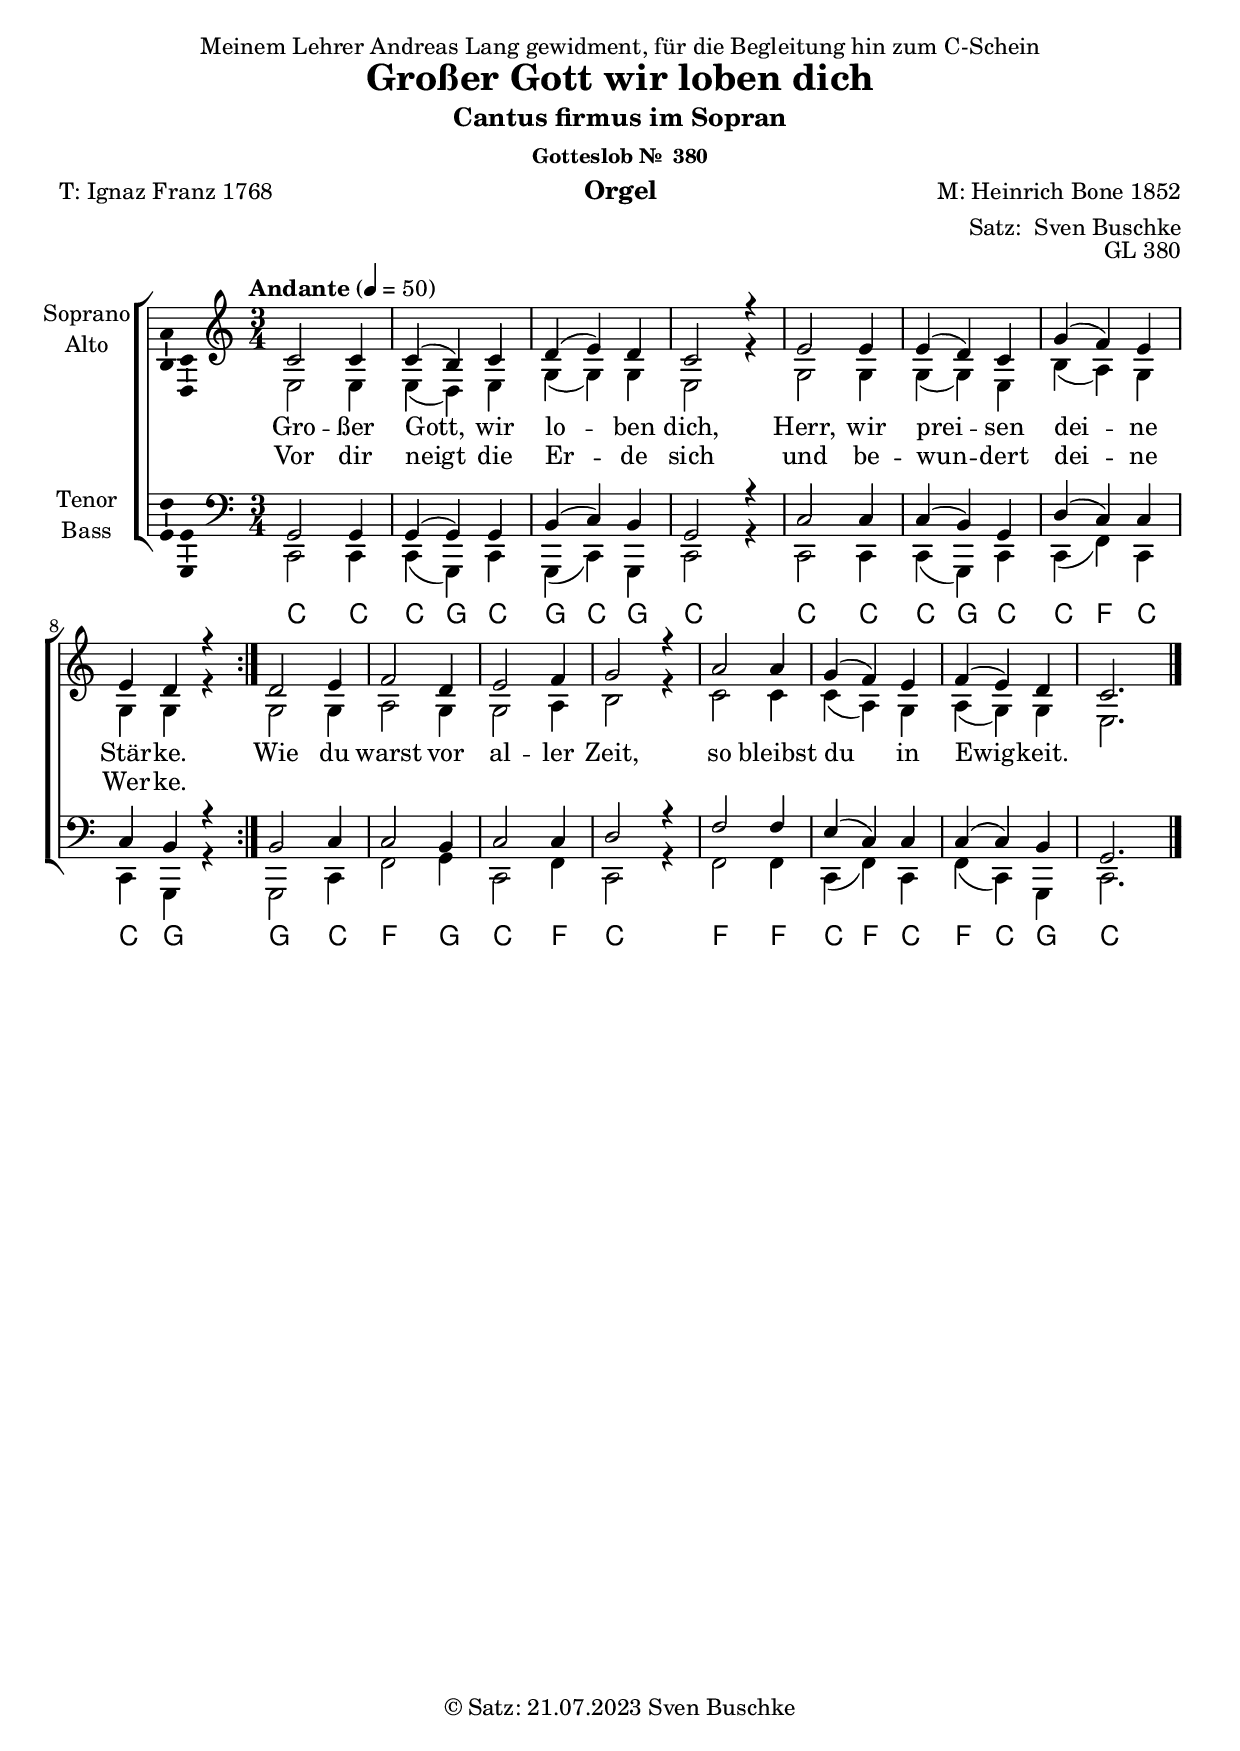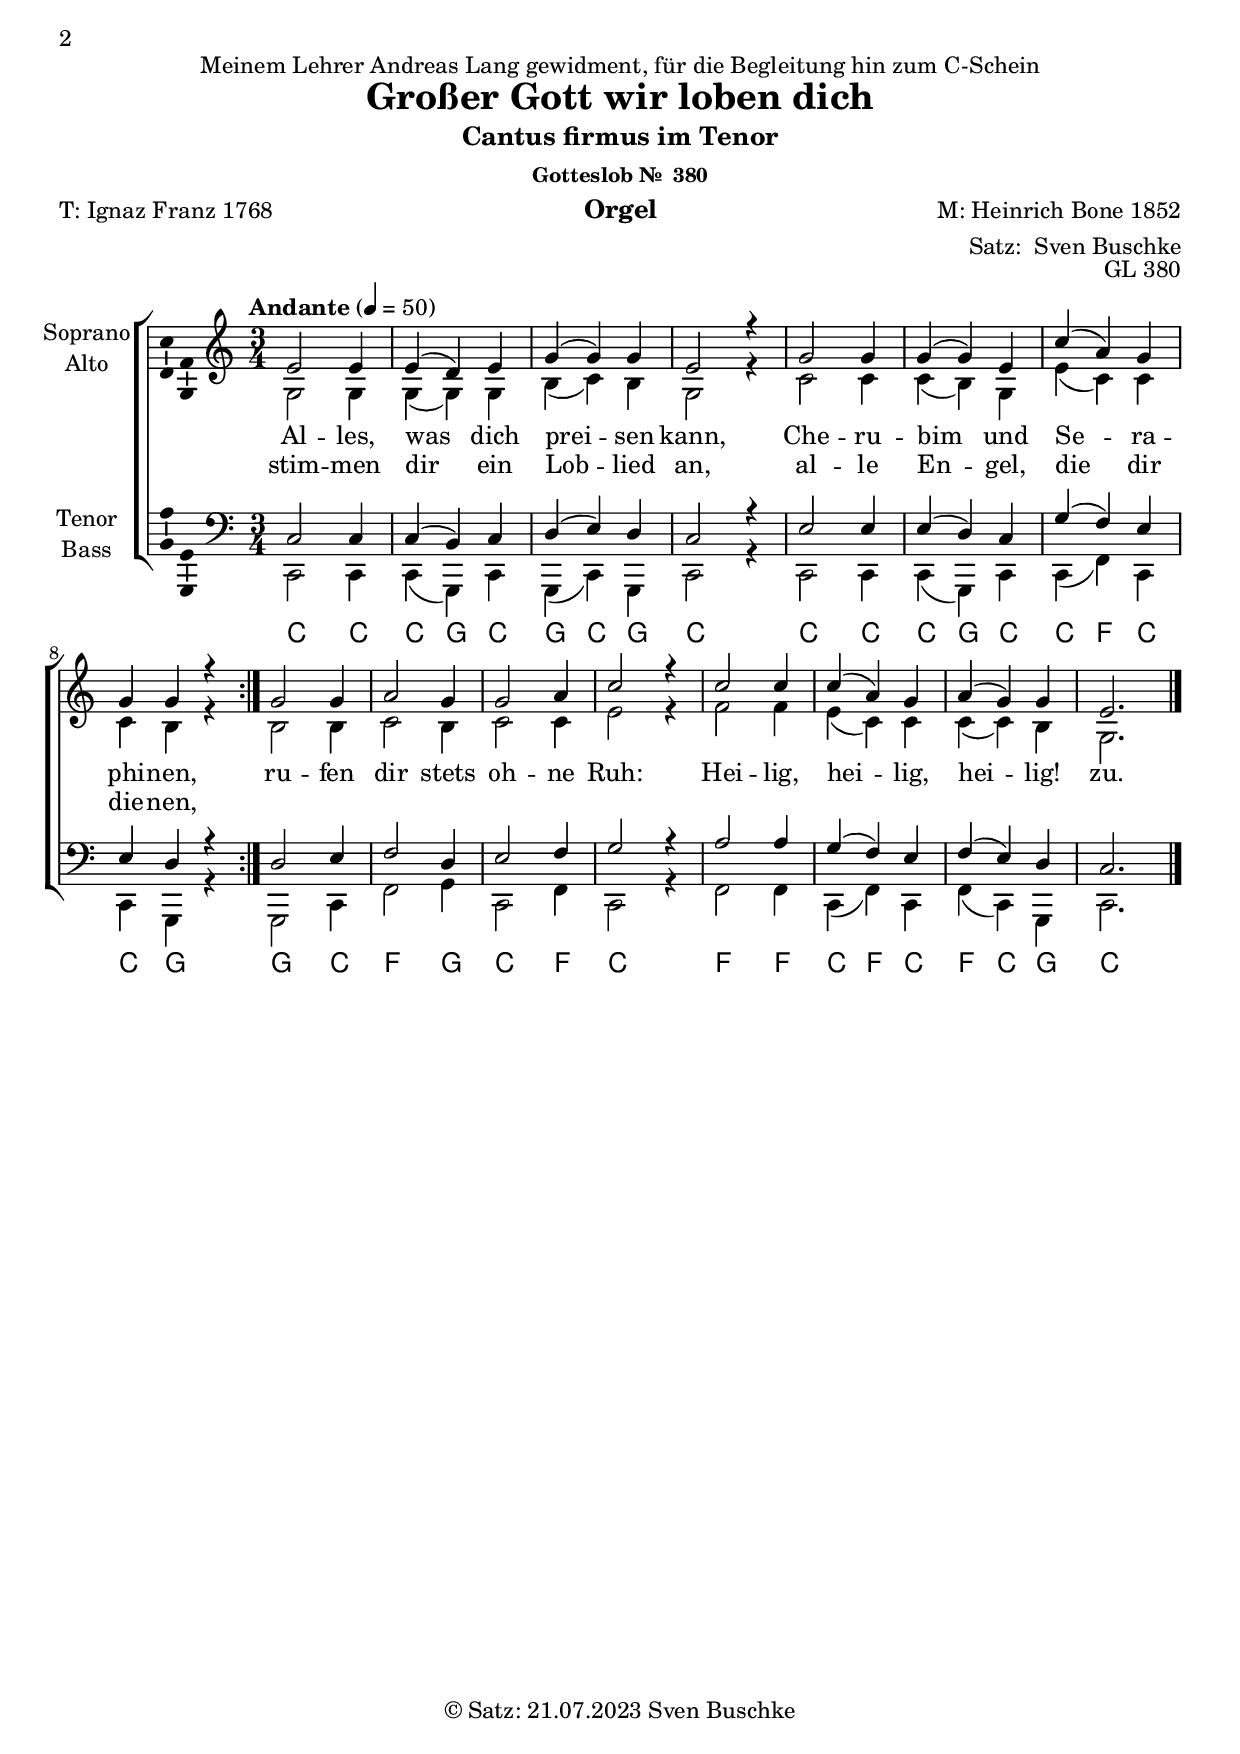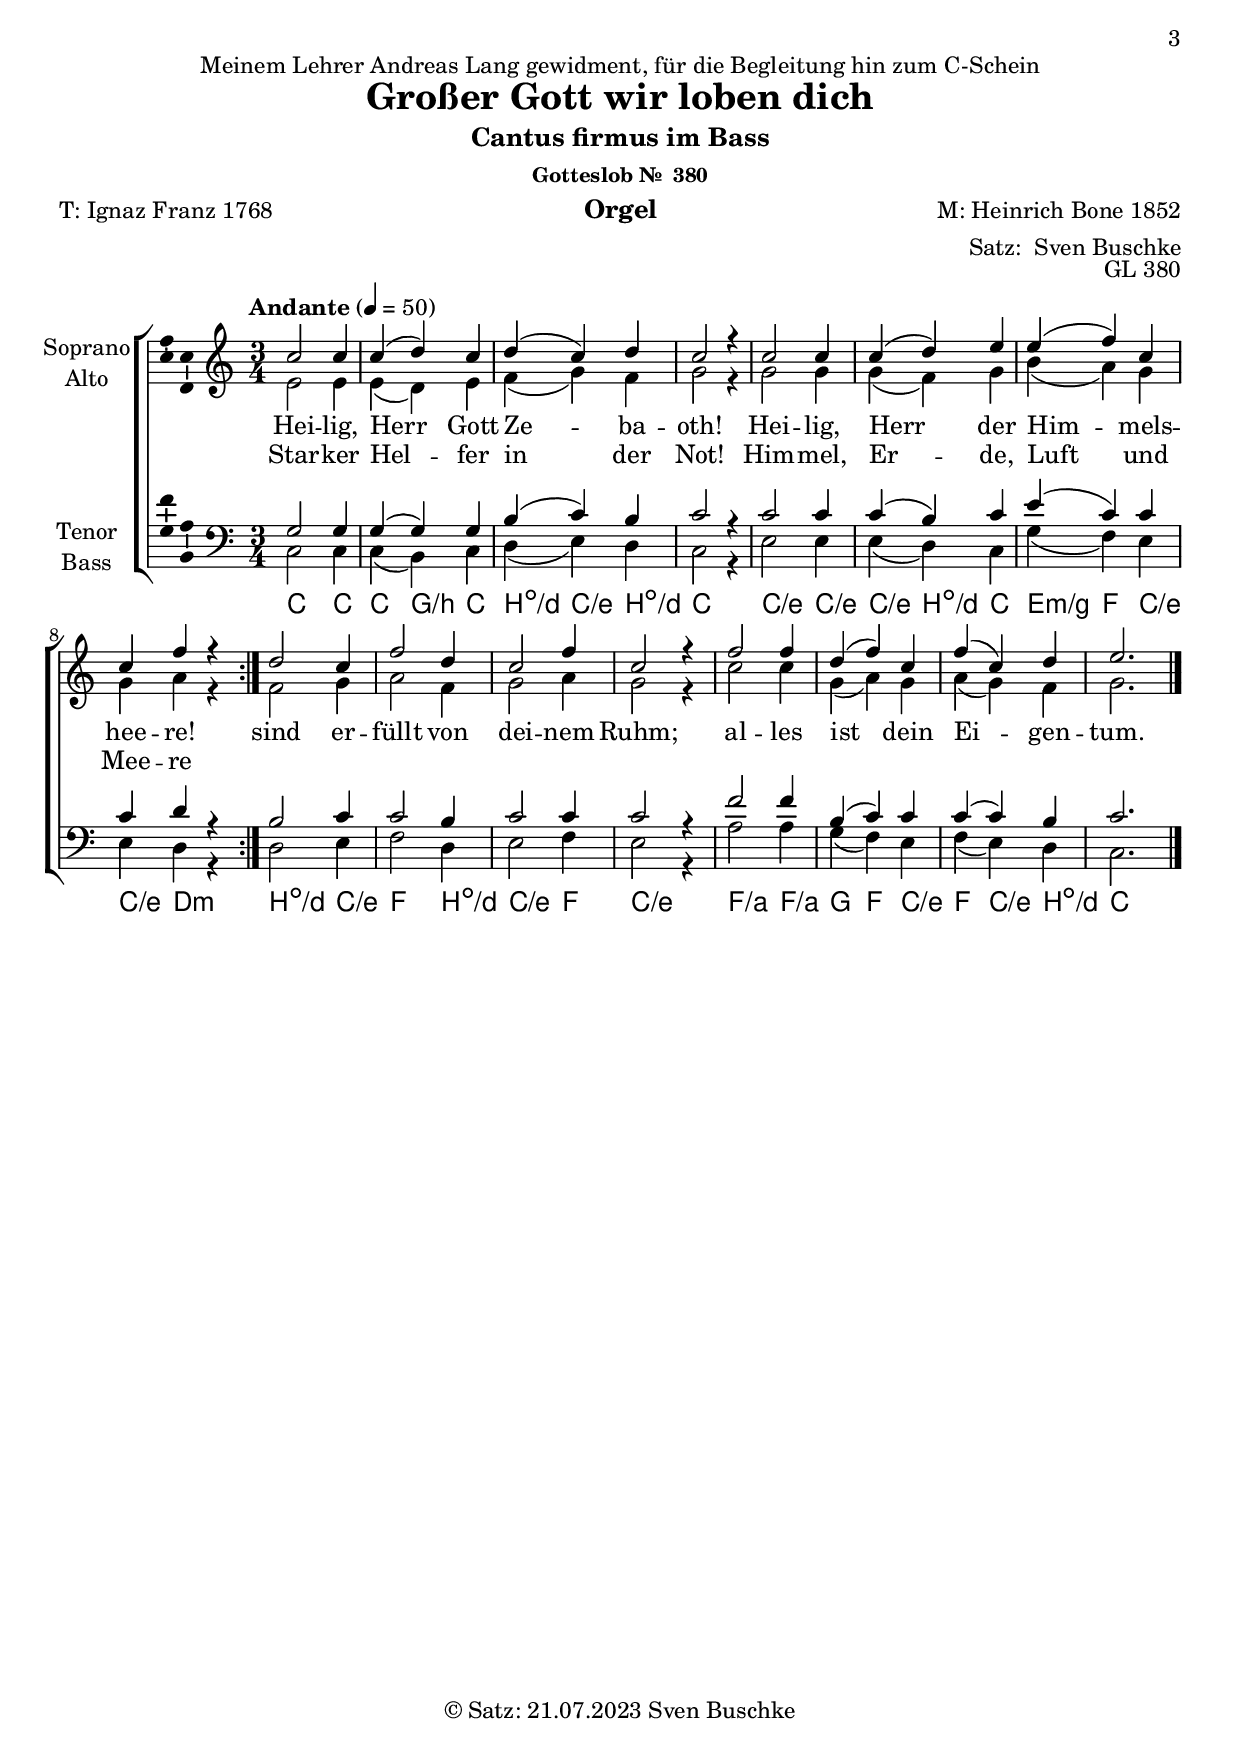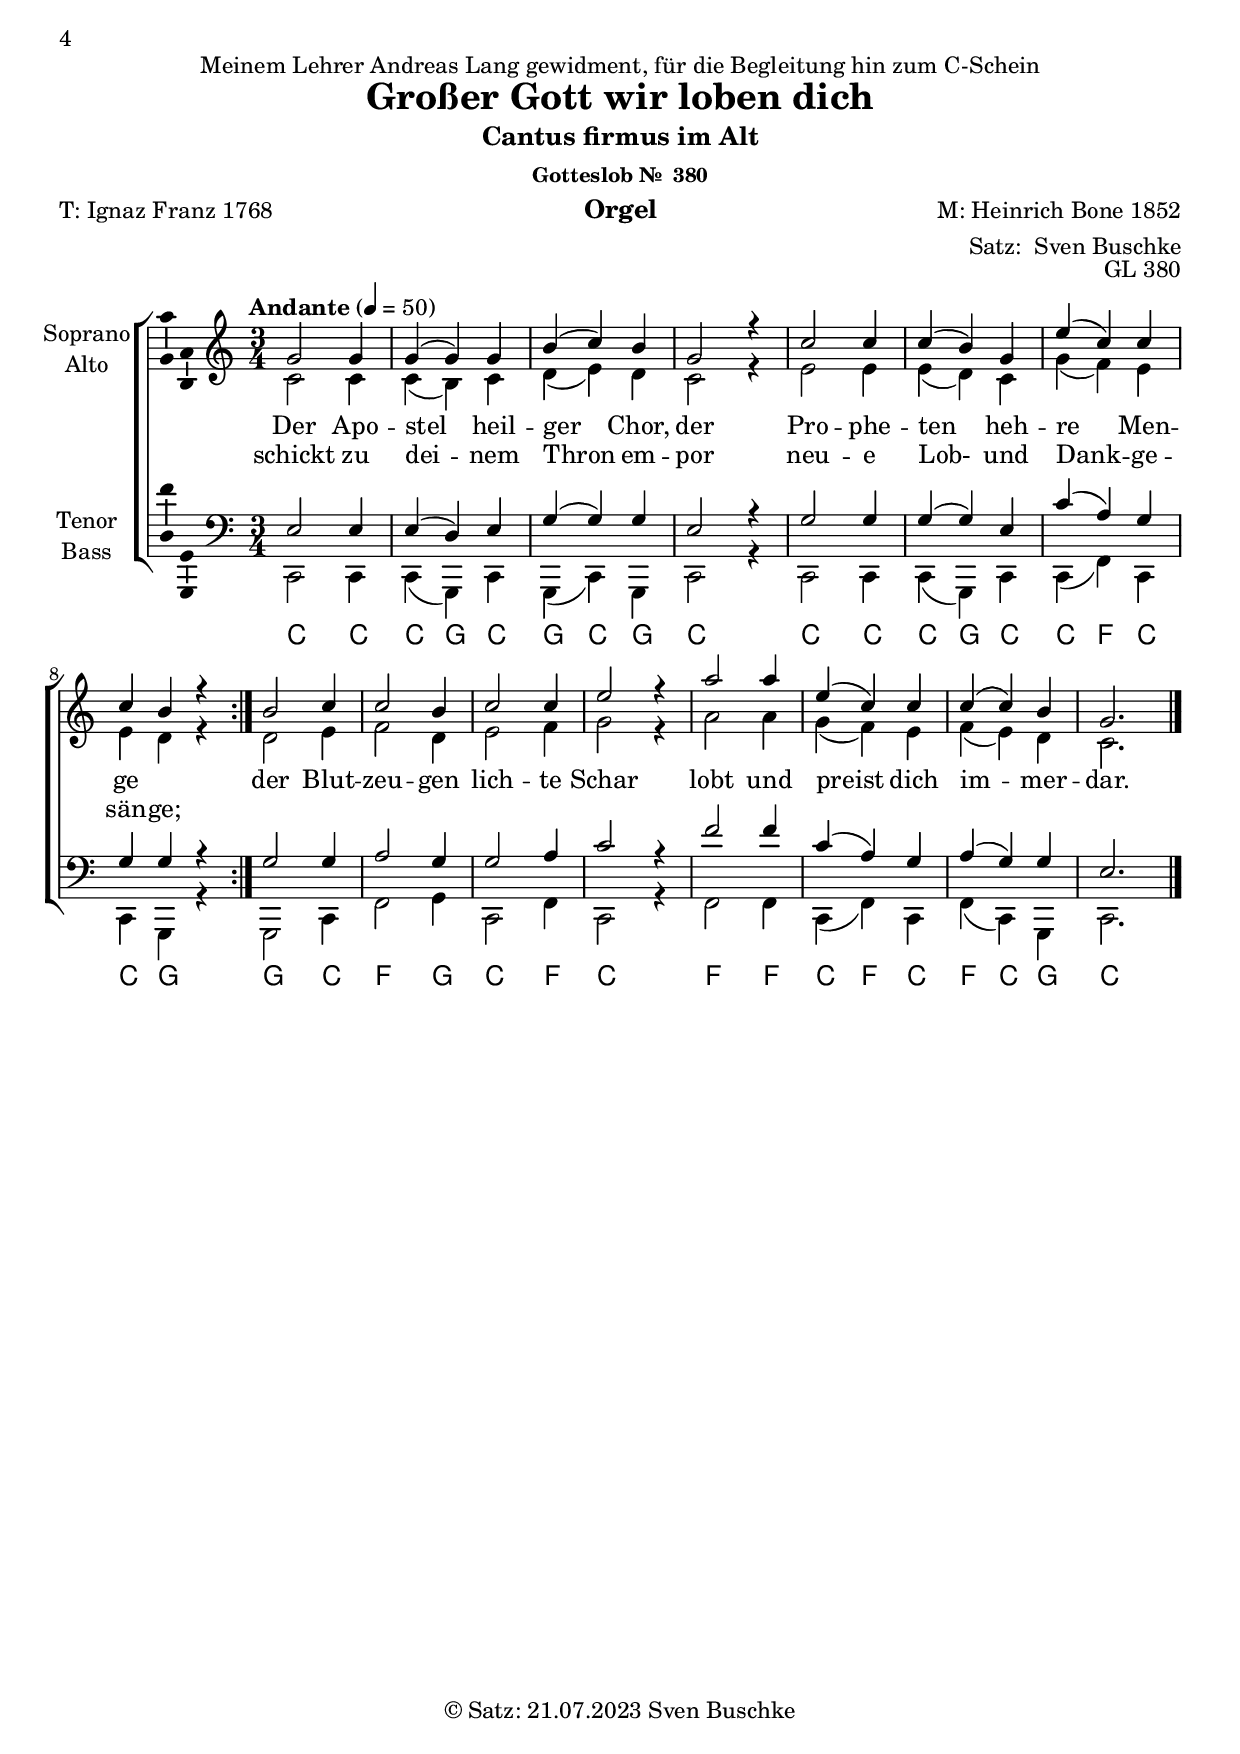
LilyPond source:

\version "2.24.1"
\language "english"

\include "predefined-guitar-fretboards.ly"

\header {
  dedication = "Meinem Lehrer Andreas Lang gewidment, für die Begleitung hin zum C-Schein"
  title = "Großer Gott wir loben dich"
  subsubtitle = "Gotteslob Nr.  380"
  instrument = "Orgel"
  composer = "M: Heinrich Bone 1852"
  arranger = \markup { "Satz: " \with-url #"https://buschke.com" "Sven Buschke" }
  poet = "T: Ignaz Franz 1768"
  meter = ""
  piece = ""
  opus = "GL 380"
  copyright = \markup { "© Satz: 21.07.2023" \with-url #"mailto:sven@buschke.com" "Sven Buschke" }
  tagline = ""
}

global = {
  \key c \major
  \time 3/4
  \tempo "Andante" 4=50
}

scoreASoprano = \relative c' {
  \global
  % Music follows here.
  \repeat volta 2 {
    c2 c4 c(b) c d(e) d c2 r4
    e2 e4 e(d) c g'(f) e e d r
  }
  d2 e4 f2 d4 e2 f4 g2 r4
  a2 a4 g(f) e f(e) d c2.
  \bar "|."
}

scoreAAlto = \relative c {
  \global
  % Music follows here.
  \repeat volta 2 {
    e2 e4 e4(d) e g(g) g e2 r4
    g2 g4 g(g) e  b'(a) g g g r
  }
  g2 g4 a2 g4 g2 a4 b2 r4
  c2 c4 c(a) g a(g) g e2.
}

scoreATenor = \relative c {
  \global
  % Music follows here.
  \repeat volta 2 {
    g2 g4 g(g) g b(c) b g2 r4
    c2 c4 c(b) g d'(c) c c b r
  }
  b2 c4 c2 b4 c2 c4 d2 r4
  f2 f4 e(c) c c(c) b g2.
}

scoreABass = \relative c, {
  \global
  % Music follows here.
  \repeat volta 2 {
    c2 c4 c4(g) c g(c) g c2 r4
    c2 c4 c(g) c c(f) c c g r4
  }
  g2 c4 f2 g4 c,2 f4 c2 r4
  f2 f4 c(f) c f(c) g c2.
}

scoreAVerseA = \lyricmode {
  % Lyrics follow here.
  Gro -- ßer Gott, wir lo -- ben dich,
  Herr, wir prei -- sen dei -- ne Stär -- ke.
}

scoreAVerseB = \lyricmode {
  % Lyrics follow here.
  Vor dir neigt die Er -- de sich
  und be -- wun -- dert dei -- ne Wer -- ke.
}

scoreAVerseC = \lyricmode {
  % Lyrics follow here.
  Wie du warst vor al -- ler Zeit,
  so bleibst du in Ewig -- keit.
}

scoreAChordNames = \chordmode {
  \global
  \germanChords
  % Chords follow here.
  \repeat volta 2 {
    c2 c4 c4(g) c g(c) g c2 s4
    c2 c4 c(g) c c(f) c c g s4
  }
  g2 c4 f2 g4 c2 f4 c2 s4
  f2 f4 c(f) c f(c) g c2.
}

scoreAFigBass = \figuremode {
  \global
  % Figures follow here.
  \repeat volta 2 {  }

}

scoreAChoirPart = \new ChoirStaff <<
  \new Staff \with {
    midiInstrument = "choir aahs"
    instrumentName = \markup \center-column { "Soprano" "Alto" }
  } <<
    \new Voice = "soprano" \with {
      \consists "Ambitus_engraver"
    } { \voiceOne \scoreASoprano }
    \new Voice = "alto" \with {
      \consists "Ambitus_engraver"
      \override Ambitus #'X-offset = #2.0
    } { \voiceTwo \scoreAAlto }
  >>
  \new Lyrics \with {
    \override VerticalAxisGroup #'staff-affinity = #CENTER
  } \lyricsto "soprano" {<<\scoreAVerseA \new Lyrics {\set associatedVoice = "soprano" \scoreAVerseB}>> \scoreAVerseC}
  \new Staff \with {
    midiInstrument = "choir aahs"
    instrumentName = \markup \center-column { "Tenor" "Bass" }
  } <<
    \clef bass
    \new Voice = "tenor" \with {
      \consists "Ambitus_engraver"
    } { \voiceOne \scoreATenor }
    \new Voice = "bass" \with {
      \consists "Ambitus_engraver"
      \override Ambitus #'X-offset = #2.0
    } { \voiceTwo \scoreABass }
  >>
>>

scoreAChordsPart = <<
  \new ChordNames \scoreAChordNames
  %   \scoreAChordNames
  %   \new FretBoards \scoreAChordNames
>>

scoreABassFiguresPart = \new FiguredBass \with {
  useBassFigureExtenders = ##t
} \scoreAFigBass

\bookpart {
  \header {
    subtitle = "Cantus firmus im Sopran"
  }
  \score {
    <<
      \scoreAChoirPart
      \scoreAChordsPart
      \scoreABassFiguresPart
    >>
    \layout { }
    \midi {
      \tempo 4=100
    }
  }
}

scoreBSoprano = \relative c' {
  \global
  % Music follows here.
  \repeat volta 2 {
    e2 e4 e(d) e g(g) g e2 r4
    g2 g4 g(g) e c'(a) g g g r
  }
  g2 g4 a2 g4 g2 a4 c2 r4
  c2 c4 c(a) g a(g) g e2.
}

scoreBAlto = \relative c' {
  \global
  % Music follows here.
  \repeat volta 2 {
    g2 g4 g(g) g b(c) b g2 r4
    c2 c4 c(b) g e'(c) c c b r4
  }
  b2 b4 c2 b4 c2 c4 e2 r4
  f2 f4 e4(c) c c(c) b g2.
}

scoreBTenor = \relative c {
  \global
  % Music follows here.
  \repeat volta 2 {
    c2 c4 c(b) c d(e) d c2 r4
    e2 e4 e(d) c g'(f) e e d r
  }
  d2 e4 f2 d4 e2 f4 g2 r4
  a2 a4 g(f) e f(e) d c2.
  \bar "|."
}

scoreBBass = \relative c, {
  \global
  % Music follows here.
  \repeat volta 2 {
    c2 c4 c4(g) c g(c) g c2 r4
    c2 c4 c(g) c c(f) c c g r4
  }
  g2 c4 f2 g4 c,2 f4 c2 r4
  f2 f4 c(f) c f(c) g c2.
}

scoreBVerseA = \lyricmode {
  % Lyrics follow here.
  Al -- les, was dich prei -- sen kann,
  Che -- ru -- bim und Se -- ra -- phi -- nen,
}

scoreBVerseB = \lyricmode {
  % Lyrics follow here.
  stim -- men dir ein Lob -- lied an,
  al -- le En -- gel, die dir die -- nen,
}

scoreBVerseC = \lyricmode {
  % Lyrics follow here.
  ru -- fen dir stets oh -- ne Ruh:
  Hei -- lig, hei -- lig, hei -- lig! zu.
}

scoreBChordNames = \chordmode {
  \global
  \germanChords
  % Chords follow here.
  \repeat volta 2 {
    c2 c4 c4(g) c g(c) g c2 s4
    c2 c4 c(g) c c(f) c c g s4
  }
  g2 c4 f2 g4 c2 f4 c2 s4
  f2 f4 c(f) c f(c) g c2.
}

scoreBFigBass = \figuremode {
  \global
  % Figures follow here.

}

scoreBChoirPart = \new ChoirStaff <<
  \new Staff \with {
    midiInstrument = "choir aahs"
    instrumentName = \markup \center-column { "Soprano" "Alto" }
  } <<
    \new Voice = "soprano" \with {
      \consists "Ambitus_engraver"
    } { \voiceOne \scoreBSoprano }
    \new Voice = "alto" \with {
      \consists "Ambitus_engraver"
      \override Ambitus #'X-offset = #2.0
    } { \voiceTwo \scoreBAlto }
  >>
  \new Lyrics \with {
    \override VerticalAxisGroup #'staff-affinity = #CENTER
  } \lyricsto "soprano" {<<\scoreBVerseA \new Lyrics {\set associatedVoice = "soprano" \scoreBVerseB}>> \scoreBVerseC}
  \new Staff \with {
    midiInstrument = "choir aahs"
    instrumentName = \markup \center-column { "Tenor" "Bass" }
  } <<
    \clef bass
    \new Voice = "tenor" \with {
      \consists "Ambitus_engraver"
    } { \voiceOne \scoreBTenor }
    \new Voice = "bass" \with {
      \consists "Ambitus_engraver"
      \override Ambitus #'X-offset = #2.0
    } { \voiceTwo \scoreBBass }
  >>
>>

scoreBChordsPart = <<
  \new ChordNames \scoreBChordNames
  %   \scoreBChordNames
  %   \new FretBoards \scoreBChordNames
>>

scoreBBassFiguresPart = \new FiguredBass \with {
  useBassFigureExtenders = ##t
} \scoreBFigBass

\bookpart {
  \header {
    subtitle = "Cantus firmus im Tenor"
  }
  \score {
    <<
      \scoreBChoirPart
      \scoreBChordsPart
      \scoreBBassFiguresPart
    >>
    \layout { }
    \midi {
      \tempo 4=100
    }
  }
}

scoreCSoprano = \relative c' {
  \global
  % Music follows here.
  \repeat volta 2 {
    c'2 c4 c(d) c d(c) d c2 r4
    c2 c4 c(d) e e(f) c c f r
  }
  d2 c4 f2 d4 c2 f4 c2 r4
  f2 f4 d(f) c f(c) d e2.
}

scoreCAlto = \relative c' {
  \global
  % Music follows here.
  \repeat volta 2 {
    e2 e4 e(d) e f(g) f g2 r4
    g2 g4 g(f) g b(a) g g a r
  }
  f2 g4 a2 f4 g2 a4 g2 r4
  c2 c4 g(a) g a(g) f g2.
}

scoreCTenor = \relative c {
  \global
  % Music follows here.
  \repeat volta 2 {
    g'2 g4 g4(g) g b(c) b c2 r4
    c2 c4 c(b) c e(c) c c d r4
  }
  b2 c4 c2 b4 c2 c4 c2 r4
  f2 f4 b,(c) c c(c) b c2.
}

scoreCBass = \relative c, {
  \global
  % Music follows here.
  \repeat volta 2 {
    c'2 c4 c(b) c d(e) d c2 r4
    e2 e4 e(d) c g'(f) e e d r
  }
  d2 e4 f2 d4 e2 f4 e2 r4
  a2 a4 g(f) e f(e) d c2.
  \bar "|."
}

scoreCVerseA = \lyricmode {
  % Lyrics follow here.
  Hei -- lig, Herr Gott Ze -- ba -- oth!
  Hei -- lig, Herr der Him -- mels -- hee -- re!
}

scoreCVerseB = \lyricmode {
  % Lyrics follow here.
  Star -- ker Hel -- fer in der Not!
  Him -- mel, Er -- de, Luft und Mee -- re
}

scoreCVerseC = \lyricmode {
  % Lyrics follow here.
  sind er -- füllt von dei -- nem Ruhm;
  al -- les ist dein Ei -- gen -- tum.
}

scoreCChordNames = \chordmode {
  \global
  \germanChords
  % Chords follow here.
  \repeat volta 2 {
    c2 c4 c4(g/b) c b:dim/d(c/e) b:dim/d c2 s4
    c2/e c4/e c/e(b:dim/d) c e:m/g(f) c/e c/e d:m s4
  }
  b2:dim/d c4/e f2 b4:dim/d c2/e f4 c2/e s4
  f2/a f4/a g(f) c/e f(c/e) b:dim/d c2.
}

scoreCFigBass = \figuremode {
  \global
  % Figures follow here.

}

scoreCChoirPart = \new ChoirStaff <<
  \new Staff \with {
    midiInstrument = "choir aahs"
    instrumentName = \markup \center-column { "Soprano" "Alto" }
  } <<
    \new Voice = "soprano" \with {
      \consists "Ambitus_engraver"
    } { \voiceOne \scoreCSoprano }
    \new Voice = "alto" \with {
      \consists "Ambitus_engraver"
      \override Ambitus #'X-offset = #2.0
    } { \voiceTwo \scoreCAlto }
  >>
  \new Lyrics \with {
    \override VerticalAxisGroup #'staff-affinity = #CENTER
  } \lyricsto "soprano" {<<\scoreCVerseA \new Lyrics {\set associatedVoice = "soprano" \scoreCVerseB}>> \scoreCVerseC}
  \new Staff \with {
    midiInstrument = "choir aahs"
    instrumentName = \markup \center-column { "Tenor" "Bass" }
  } <<
    \clef bass
    \new Voice = "tenor" \with {
      \consists "Ambitus_engraver"
    } { \voiceOne \scoreCTenor }
    \new Voice = "bass" \with {
      \consists "Ambitus_engraver"
      \override Ambitus #'X-offset = #2.0
    } { \voiceTwo \scoreCBass }
  >>
>>

scoreCChordsPart = <<
  \new ChordNames \scoreCChordNames
  %   \scoreCChordNames
  %   \new FretBoards \scoreCChordNames
>>

scoreCBassFiguresPart = \new FiguredBass \with {
  useBassFigureExtenders = ##t
} \scoreCFigBass

\bookpart {
  \header {
    subtitle = "Cantus firmus im Bass"
  }
  \score {
    <<
      \scoreCChoirPart
      \scoreCChordsPart
      \scoreCBassFiguresPart
    >>
    \layout { }
    \midi {
      \tempo 4=100
    }
  }
}

scoreDSoprano = \relative c'' {
  \global
  % Music follows here.
  \repeat volta 2 {
    g2 g4 g(g) g b(c) b g2 r4
    c2 c4 c(b) g e'(c) c c b r
  }
  b2 c4 c2 b4 c2 c4 e2 r4
  a2 a4 e(c) c c(c) b g2.
}

scoreDAlto = \relative c' {
  \global
  % Music follows here.
  \repeat volta 2 {
    c2 c4 c(b) c d(e) d c2 r4
    e2 e4 e(d) c g'(f) e e d r
  }
  d2 e4 f2 d4 e2 f4 g2 r4
  a2 a4 g(f) e f(e) d c2.
  \bar "|."
}

scoreDTenor = \relative c {
  \global
  % Music follows here.
  \repeat volta 2 {
    e2 e4 e(d) e g(g) g4 e2 r4
    g2 g4 g(g) e c'(a) g g g r4
  }
  g2 g4 a2 g4 g2 a4 c2 r4
  f2 f4 c(a) g a(g) g e2.
}

scoreDBass = \relative c, {
  \global
  % Music follows here.
  \repeat volta 2 {
    c2 c4 c4(g) c g(c) g c2 r4
    c2 c4 c(g) c c(f) c c g r4
  }
  g2 c4 f2 g4 c,2 f4 c2 r4
  f2 f4 c(f) c f(c) g c2.
}

scoreDVerseA = \lyricmode {
  % Lyrics follow here.
  Der Apo -- stel heil -- ger Chor,
  der Pro -- phe -- ten heh -- re Men -- ge
}

scoreDVerseB = \lyricmode {
  % Lyrics follow here.
  schickt zu dei -- nem Thron em -- por
  neu -- e Lob- und Dank -- ge -- sän -- ge;
}

scoreDVerseC = \lyricmode {
  % Lyrics follow here.
  der Blut -- zeu -- gen lich -- te Schar
  lobt und preist dich im -- mer -- dar.
}

scoreDChordNames = \chordmode {
  \global
  \germanChords
  % Chords follow here.
  \repeat volta 2 {
    c2 c4 c4(g) c g(c) g c2 s4
    c2 c4 c(g) c c(f) c c g s4
  }
  g2 c4 f2 g4 c2 f4 c2 s4
  f2 f4 c(f) c f(c) g c2.
}

scoreDFigBass = \figuremode {
  \global
  % Figures follow here.

}

scoreDChoirPart = \new ChoirStaff <<
  \new Staff \with {
    midiInstrument = "choir aahs"
    instrumentName = \markup \center-column { "Soprano" "Alto" }
  } <<
    \new Voice = "soprano" \with {
      \consists "Ambitus_engraver"
    } { \voiceOne \scoreDSoprano }
    \new Voice = "alto" \with {
      \consists "Ambitus_engraver"
      \override Ambitus #'X-offset = #2.0
    } { \voiceTwo \scoreDAlto }
  >>
  \new Lyrics \with {
    \override VerticalAxisGroup #'staff-affinity = #CENTER
  } \lyricsto "soprano" {<<\scoreDVerseA \new Lyrics {\set associatedVoice = "soprano" \scoreDVerseB}>> \scoreDVerseC}
  \new Staff \with {
    midiInstrument = "choir aahs"
    instrumentName = \markup \center-column { "Tenor" "Bass" }
  } <<
    \clef bass
    \new Voice = "tenor" \with {
      \consists "Ambitus_engraver"
    } { \voiceOne \scoreDTenor }
    \new Voice = "bass" \with {
      \consists "Ambitus_engraver"
      \override Ambitus #'X-offset = #2.0
    } { \voiceTwo \scoreDBass }
  >>
>>

scoreDChordsPart = <<
  \new ChordNames \scoreDChordNames
  %   \scoreDChordNames
  %   \new FretBoards \scoreDChordNames
>>

scoreDBassFiguresPart = \new FiguredBass \with {
  useBassFigureExtenders = ##t
} \scoreDFigBass

\bookpart {
  \header {
    subtitle = "Cantus firmus im Alt"
  }
  \score {
    <<
      \scoreDChoirPart
      \scoreDChordsPart
      \scoreDBassFiguresPart
    >>
    \layout { }
    \midi {
      \tempo 4=100
    }
  }
}